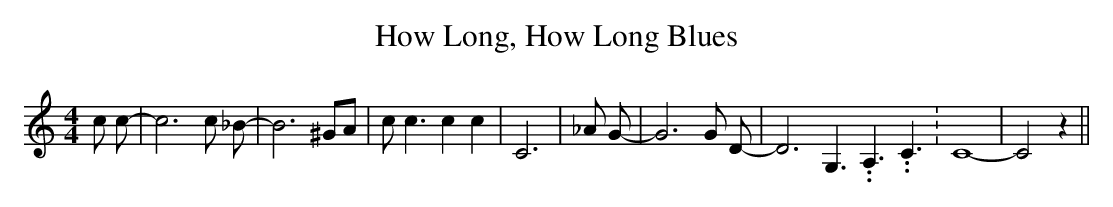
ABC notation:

X:1
T:How Long, How Long Blues
M:4/4
L:1/8
K:C
 c c-| c6 c _B-| B6 ^GA| c c3 c2 c2| C6| _A G-| G6 G D-| D6 G,3.99999962500005/5.99999925000009 A,3.99999962500005/5.99999925000009 C3.99999962500005/5.99999925000009|\
 C8-| C4 z2||
